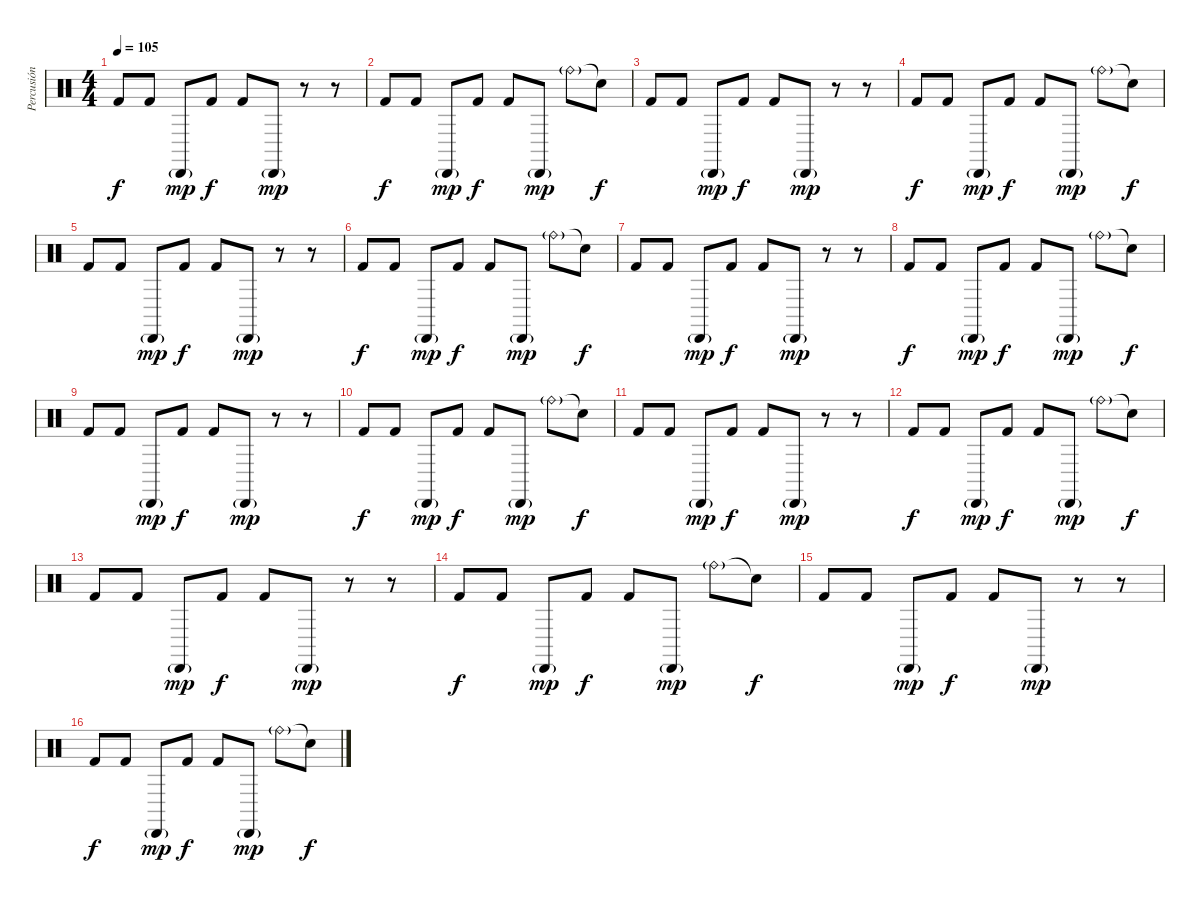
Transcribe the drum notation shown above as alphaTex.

\track ("Percusión" "Percusión") {instrument percussion}
\staff {score}
\articulation defaults
\ts (4 4)
\tempo 105
\clef neutral
\ks c "Kick (hit) 2".8{dy f volume 7} "Kick (hit) 2".8 "Cabasa (hit)"{g}.8{dy mp} "Kick (hit) 2".8{dy f} "Kick (hit) 2".8 "Cabasa (hit)"{g}.8{dy mp}
r.8 r.8 |
"Kick (hit) 2".8{dy f volume 7} "Kick (hit) 2".8 "Cabasa (hit)"{g}.8{dy mp} "Kick (hit) 2".8{dy f} "Kick (hit) 2".8 "Cabasa (hit)"{g}.8{dy mp} "Ride (bell)"{g}.8 "Snare (hit)"{t}.8{dy f} |
"Kick (hit) 2".8{volume 7} "Kick (hit) 2".8 "Cabasa (hit)"{g}.8{dy mp} "Kick (hit) 2".8{dy f} "Kick (hit) 2".8 "Cabasa (hit)"{g}.8{dy mp} r.8 r.8 |
"Kick (hit) 2".8{dy f volume 7} "Kick (hit) 2".8 "Cabasa (hit)"{g}.8{dy mp} "Kick (hit) 2".8{dy f} "Kick (hit) 2".8 "Cabasa (hit)"{g}.8{dy mp} "Ride (bell)"{g}.8 "Snare (hit)"{t}.8{dy f} |
"Kick (hit) 2".8{volume 7} "Kick (hit) 2".8 "Cabasa (hit)"{g}.8{dy mp} "Kick (hit) 2".8{dy f} "Kick (hit) 2".8 "Cabasa (hit)"{g}.8{dy mp} r.8 r.8 |
"Kick (hit) 2".8{dy f volume 7} "Kick (hit) 2".8 "Cabasa (hit)"{g}.8{dy mp} "Kick (hit) 2".8{dy f} "Kick (hit) 2".8 "Cabasa (hit)"{g}.8{dy mp} "Ride (bell)"{g}.8 "Snare (hit)"{t}.8{dy f} |
"Kick (hit) 2".8{volume 7} "Kick (hit) 2".8 "Cabasa (hit)"{g}.8{dy mp} "Kick (hit) 2".8{dy f} "Kick (hit) 2".8 "Cabasa (hit)"{g}.8{dy mp} r.8 r.8 |
"Kick (hit) 2".8{dy f volume 7} "Kick (hit) 2".8 "Cabasa (hit)"{g}.8{dy mp} "Kick (hit) 2".8{dy f} "Kick (hit) 2".8 "Cabasa (hit)"{g}.8{dy mp} "Ride (bell)"{g}.8 "Snare (hit)"{t}.8{dy f} |
"Kick (hit) 2".8{volume 7} "Kick (hit) 2".8 "Cabasa (hit)"{g}.8{dy mp} "Kick (hit) 2".8{dy f} "Kick (hit) 2".8 "Cabasa (hit)"{g}.8{dy mp} r.8 r.8 |
"Kick (hit) 2".8{dy f volume 7} "Kick (hit) 2".8 "Cabasa (hit)"{g}.8{dy mp} "Kick (hit) 2".8{dy f} "Kick (hit) 2".8 "Cabasa (hit)"{g}.8{dy mp} "Ride (bell)"{g}.8 "Snare (hit)"{t}.8{dy f} |
"Kick (hit) 2".8{volume 7} "Kick (hit) 2".8 "Cabasa (hit)"{g}.8{dy mp} "Kick (hit) 2".8{dy f} "Kick (hit) 2".8 "Cabasa (hit)"{g}.8{dy mp} r.8 r.8 |
"Kick (hit) 2".8{dy f volume 7} "Kick (hit) 2".8 "Cabasa (hit)"{g}.8{dy mp} "Kick (hit) 2".8{dy f} "Kick (hit) 2".8 "Cabasa (hit)"{g}.8{dy mp} "Ride (bell)"{g}.8 "Snare (hit)"{t}.8{dy f} |
"Kick (hit) 2".8{volume 6} "Kick (hit) 2".8 "Cabasa (hit)"{g}.8{dy mp} "Kick (hit) 2".8{dy f} "Kick (hit) 2".8 "Cabasa (hit)"{g}.8{dy mp} r.8 r.8 |
"Kick (hit) 2".8{dy f volume 7} "Kick (hit) 2".8 "Cabasa (hit)"{g}.8{dy mp} "Kick (hit) 2".8{dy f} "Kick (hit) 2".8 "Cabasa (hit)"{g}.8{dy mp} "Ride (bell)"{g}.8 "Snare (hit)"{t}.8{dy f} |
"Kick (hit) 2".8{volume 7} "Kick (hit) 2".8 "Cabasa (hit)"{g}.8{dy mp} "Kick (hit) 2".8{dy f} "Kick (hit) 2".8 "Cabasa (hit)"{g}.8{dy mp} r.8 r.8 |
"Kick (hit) 2".8{dy f volume 7} "Kick (hit) 2".8 "Cabasa (hit)"{g}.8{dy mp} "Kick (hit) 2".8{dy f} "Kick (hit) 2".8 "Cabasa (hit)"{g}.8{dy mp} "Ride (bell)"{g}.8 "Snare (hit)"{t}.8{dy f}
